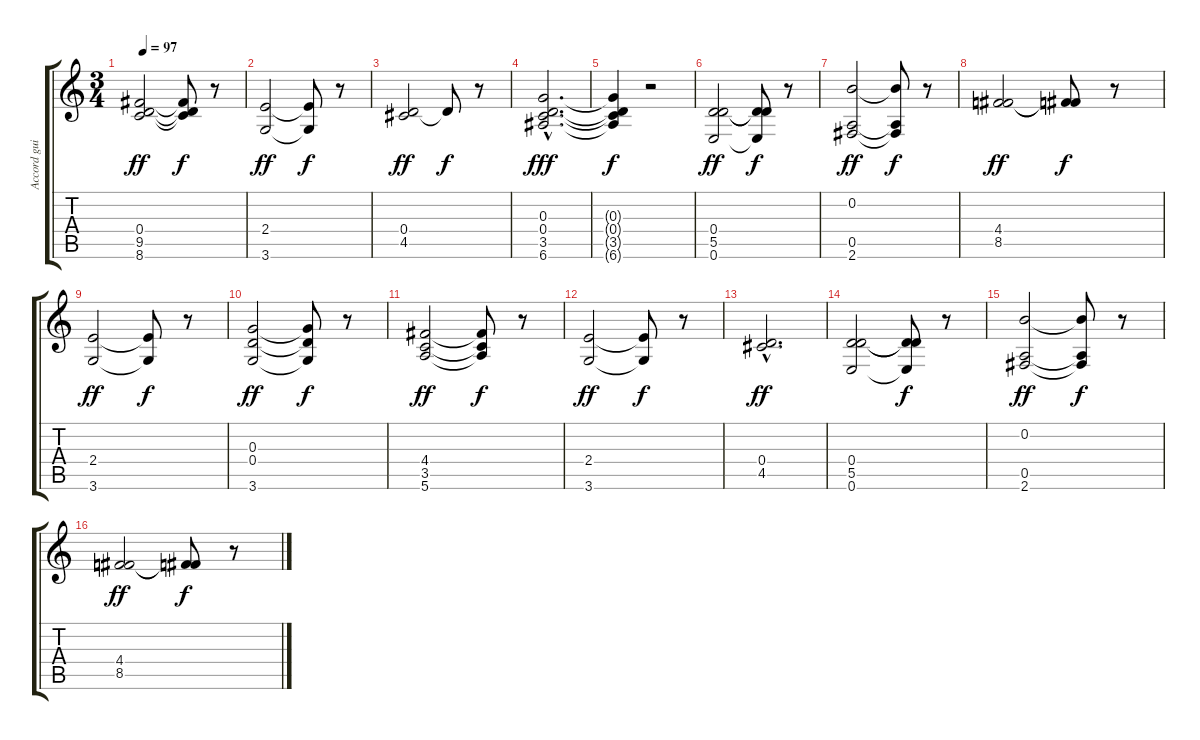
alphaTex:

\track ("Accord guitare" "Accord gui") {instrument acousticguitarsteel}
\staff {score tabs}
\tuning (E4 B3 G3 D3 A2 E2) {hide}
\ts (3 4)
\tempo 97
\clef g2
\ks c
(0.4 9.5 8.6).2{dy ff} (0.4{t} 9.5{t} 8.6{t}).8{dy f} r.8 |
(2.4 3.6).2{dy ff} (2.4{t} 3.6{t}).8{dy f} r.8 |
(0.4 4.5).2{dy ff} 0.4{t}.8{dy f} r.8 |
(0.3{hac} 0.4{hac} 3.5{hac} 6.6{hac}).2{d dy fff} |
(0.3{t} 0.4{t} 3.5{t} 6.6{t}).4{dy f} r.2 |
(0.4 5.5 0.6).2{dy ff} (0.4{t} 5.5{t} 0.6{t}).8{dy f} r.8 |
(0.2 0.5 2.6).2{dy ff} (0.2{t} 0.5{t} 2.6{t}).8{dy f} r.8 |
(4.4 8.5).2{dy ff} (4.4{t} 8.5{t}).8{dy f} r.8 |
(2.4 3.6).2{dy ff} (2.4{t} 3.6{t}).8{dy f} r.8 |
(0.3 0.4 3.6).2{dy ff} (0.3{t} 0.4{t} 3.6{t}).8{dy f} r.8 |
(4.4 3.5 5.6).2{dy ff} (4.4{t} 3.5{t} 5.6{t}).8{dy f} r.8 |
(2.4 3.6).2{dy ff} (2.4{t} 3.6{t}).8{dy f} r.8 |
(0.4{hac} 4.5).2{d dy ff} |
(0.4 5.5 0.6).2 (0.4{t} 5.5{t} 0.6{t}).8{dy f} r.8 |
(0.2 0.5 2.6).2{dy ff} (0.2{t} 0.5{t} 2.6{t}).8{dy f} r.8 |
(4.4 8.5).2{dy ff} (4.4{t} 8.5{t}).8{dy f} r.8
